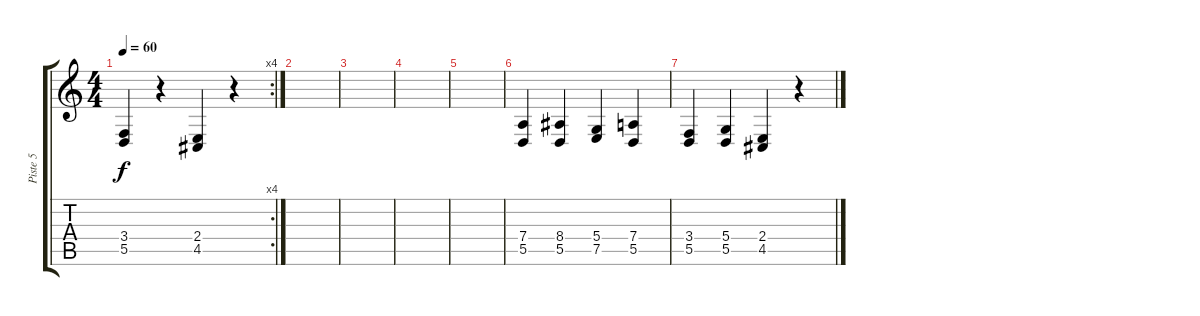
\track ("Piste 5" "Piste 5") {instrument rockorgan}
\staff {score tabs}
\tuning (E4 B3 G3 D3 A2 E2) {hide}
\rc 4
\ts (4 4)
\tempo 60
\clef g2
\ks c
(3.4 5.5).4{dy f} r.4 (2.4 4.5).4 r.4 |
|
|
|
|
(7.4 5.5).4 (8.4 5.5).4 (5.4 7.5).4 (7.4 5.5).4 |
(3.4 5.5).4 (5.4 5.5).4 (2.4 4.5).4 r.4
